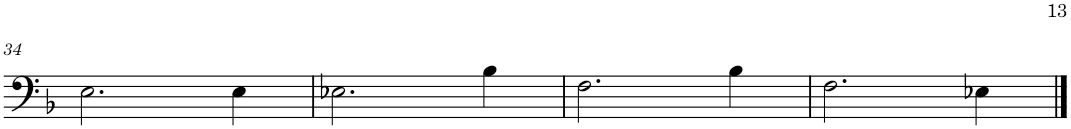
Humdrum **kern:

**kern
*part1
*staff1
*I"Bass Guitar
*I'B. Guit.
!!LO:PB:g=z
*clefF4
*Trd7c12
*k[b-]
*M4/4
=34
2.E\
4E\
=35
2.E-X\
4B-\
=36
2.F\
4B-\
=37
2.F\
4E-X\
==
*-
